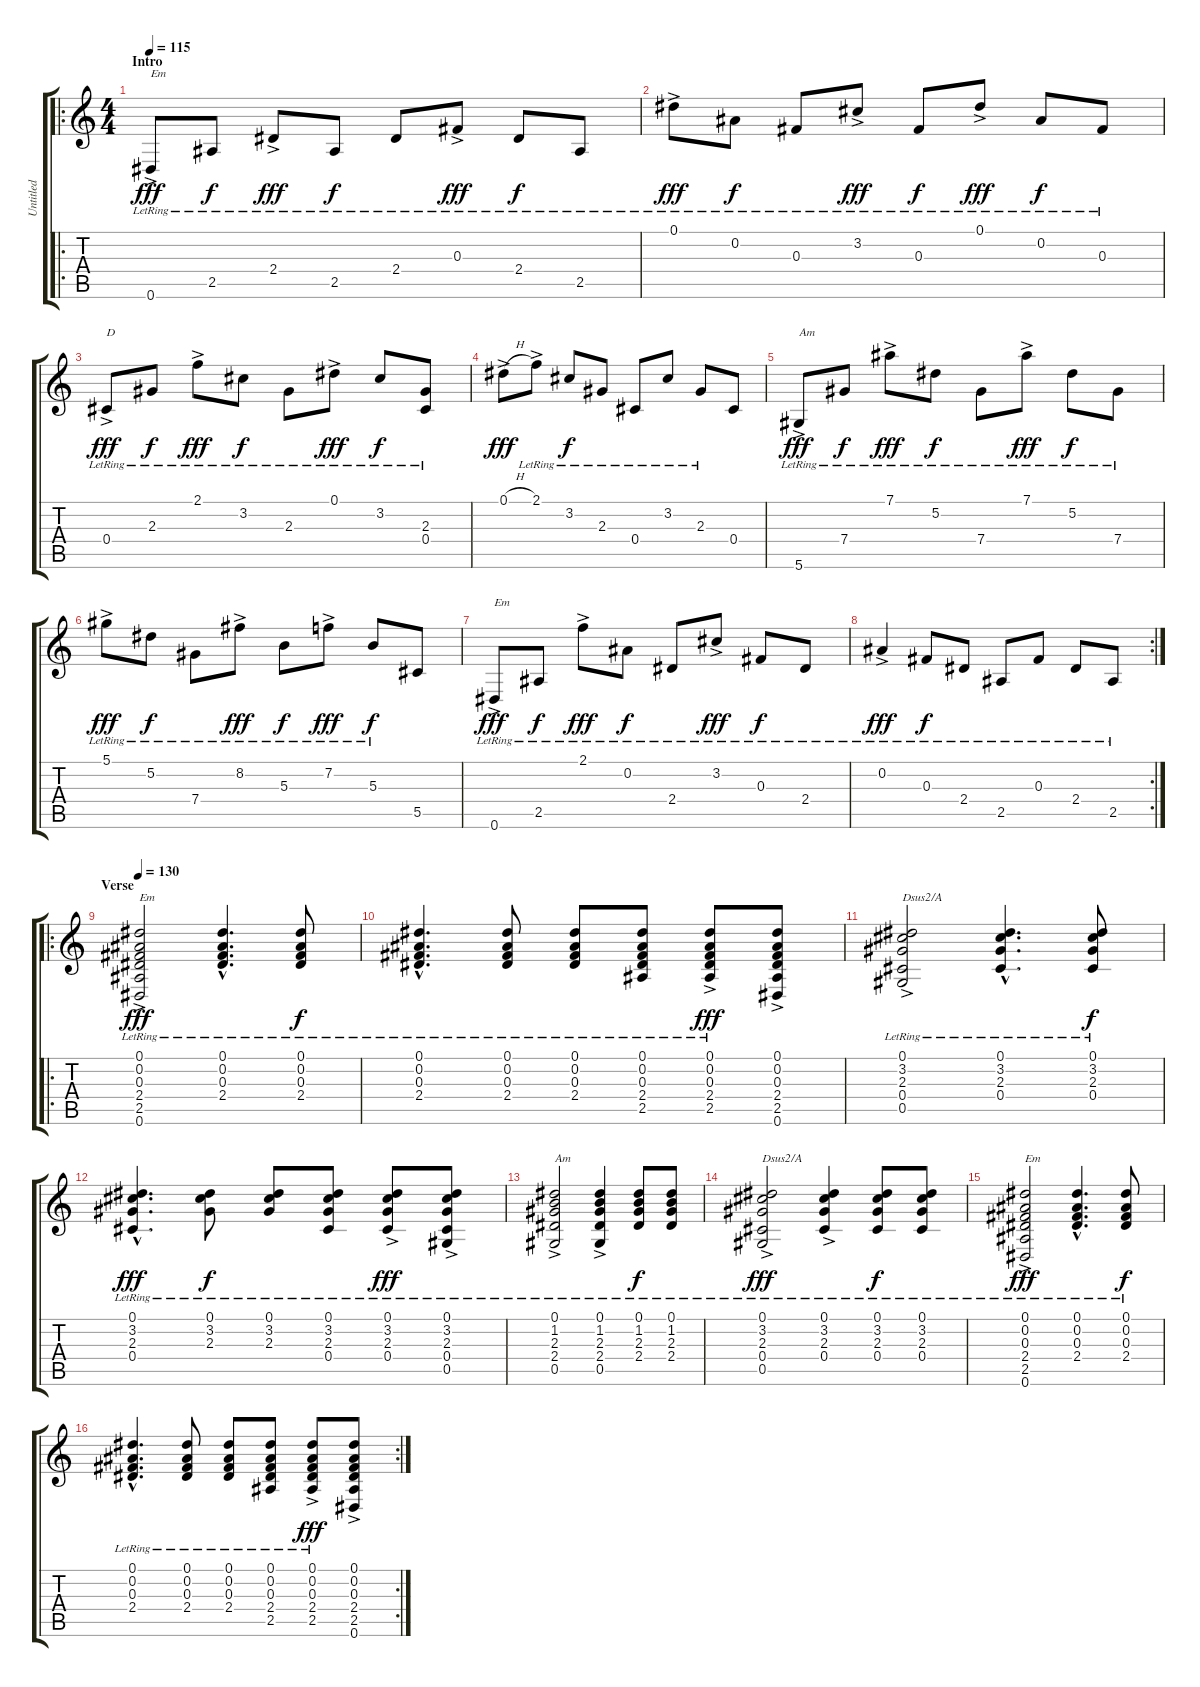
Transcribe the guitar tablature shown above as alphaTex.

\track ("Untitled" "Untitled") {instrument acousticguitarsteel}
\staff {score tabs}
\tuning (Eb4 Bb3 Gb3 Db3 Ab2 Eb2) {hide}
\ro
\ts (4 4)
\section ("" "Intro")
\tempo 115
\clef g2
\ks c
0.6{ac lr}.8{txt "Em" dy fff instrument acousticguitarsteel} 2.5{lr}.8{dy f} 2.4{ac lr}.8{dy fff} 2.5{lr}.8{dy f} 2.4{lr}.8 0.3{ac lr}.8{dy fff} 2.4{lr}.8{dy f} 2.5{lr}.8 |
0.1{ac lr}.8{dy fff} 0.2{lr}.8{dy f} 0.3{lr}.8 3.2{ac lr}.8{dy fff} 0.3{lr}.8{dy f} 0.1{ac lr}.8{dy fff} 0.2{lr}.8{dy f} 0.3{lr}.8 |
0.4{ac lr}.8{txt "D" dy fff} 2.3{lr}.8{dy f} 2.1{ac lr}.8{dy fff} 3.2{lr}.8{dy f} 2.3{lr}.8 0.1{ac lr}.8{dy fff} 3.2{lr}.8{dy f} (2.3{lr} 0.4{lr}).8 |
0.1{h ac}.8{dy fff} 2.1{ac lr}.8 3.2{lr}.8{dy f} 2.3{lr}.8 0.4{lr}.8 3.2{lr}.8 2.3{lr}.8 0.4.8 |
5.6{ac lr}.8{txt "Am" dy fff} 7.4{lr}.8{dy f} 7.1{ac lr}.8{dy fff} 5.2{lr}.8{dy f} 7.4{lr}.8 7.1{ac lr}.8{dy fff} 5.2{lr}.8{dy f} 7.4{lr}.8 |
5.1{ac lr}.8{dy fff} 5.2{lr}.8{dy f} 7.4{lr}.8 8.2{ac lr}.8{dy fff} 5.3{lr}.8{dy f} 7.2{ac lr}.8{dy fff} 5.3{lr}.8{dy f} 5.5.8 |
0.6{ac lr}.8{txt "Em" dy fff} 2.5{lr}.8{dy f} 2.1{ac lr}.8{dy fff} 0.2{lr}.8{dy f} 2.4{lr}.8 3.2{ac lr}.8{dy fff} 0.3{lr}.8{dy f} 2.4{lr}.8 |
\rc 2
0.2{ac lr}.4{dy fff} 0.3{lr}.8{dy f} 2.4{lr}.8 2.5{lr}.8 0.3{lr}.8 2.4{lr}.8 2.5{lr}.8 |
\ro
\section ("" "Verse")
\tempo 130
(0.1{lr} 0.2{ac lr} 0.3{ac lr} 2.4{lr} 2.5{ac lr} 0.6{ac lr}).2{txt "Em" dy fff} (0.1{hac lr} 0.2{hac lr} 0.3{hac lr} 2.4{hac lr}).4{d} (0.1{lr} 0.2{lr} 0.3{lr} 2.4{lr}).8{dy f} |
(0.1{hac lr} 0.2{hac lr} 0.3{hac lr} 2.4{hac lr}).4{d} (0.1{lr} 0.2{lr} 0.3{lr} 2.4{lr}).8 (0.1{lr} 0.2{lr} 0.3{lr} 2.4{lr}).8 (0.1{lr} 0.2{lr} 0.3{lr} 2.4{lr} 2.5{lr}).8 (0.1{lr} 0.2{ac lr} 0.3{ac lr} 2.4{ac lr} 2.5{lr}).8{dy fff} (0.1{ac} 0.2{ac} 0.3{ac} 2.4{ac} 2.5{ac} 0.6).8 |
(0.1{ac lr} 3.2{ac lr} 2.3{ac lr} 0.4{ac lr} 0.5{ac lr}).2{txt "Dsus2/A"} (0.1{hac lr} 3.2{hac lr} 2.3{hac lr} 0.4{hac lr}).4{d} (0.1{lr} 3.2{lr} 2.3{lr} 0.4{lr}).8{dy f} |
(0.1{hac lr} 3.2{hac lr} 2.3{hac lr} 0.4{hac lr}).4{d dy fff} (0.1{lr} 3.2{lr} 2.3{lr}).8{dy f} (0.1{lr} 3.2{lr} 2.3{lr}).8 (0.1{lr} 3.2{lr} 2.3{lr} 0.4{lr}).8 (0.1{ac lr} 3.2{ac lr} 2.3{ac lr} 0.4{ac lr}).8{dy fff} (0.1{lr} 3.2{ac lr} 2.3{ac lr} 0.4{ac lr} 0.5{ac lr}).8 |
(0.1{ac lr} 1.2{ac lr} 2.3{ac lr} 2.4{ac lr} 0.5{ac lr}).2{txt "Am"} (0.1{ac lr} 1.2{ac lr} 2.3{ac lr} 2.4{ac lr} 0.5{ac lr}).4 (0.1{lr} 1.2{lr} 2.3{lr} 2.4{lr}).8{dy f} (0.1{lr} 1.2{lr} 2.3{lr} 2.4{lr}).8 |
(0.1{ac lr} 3.2{ac lr} 2.3{ac lr} 0.4{ac lr} 0.5{ac lr}).2{txt "Dsus2/A" dy fff} (0.1{ac lr} 3.2{ac lr} 2.3{ac lr} 0.4{ac lr}).4 (0.1{lr} 3.2{lr} 2.3{lr} 0.4{lr}).8{dy f} (0.1{lr} 3.2{lr} 2.3{lr} 0.4{lr}).8 |
(0.1{lr} 0.2{ac lr} 0.3{ac lr} 2.4{lr} 2.5{ac lr} 0.6{ac lr}).2{txt "Em" dy fff} (0.1{hac lr} 0.2{hac lr} 0.3{hac lr} 2.4{hac lr}).4{d} (0.1{lr} 0.2{lr} 0.3{lr} 2.4{lr}).8{dy f} |
\rc 2
(0.1{hac lr} 0.2{hac lr} 0.3{hac lr} 2.4{hac lr}).4{d} (0.1{lr} 0.2{lr} 0.3{lr} 2.4{lr}).8 (0.1{lr} 0.2{lr} 0.3{lr} 2.4{lr}).8 (0.1{lr} 0.2{lr} 0.3{lr} 2.4{lr} 2.5{lr}).8 (0.1{lr} 0.2{ac lr} 0.3{ac lr} 2.4{ac lr} 2.5{lr}).8{dy fff} (0.1{ac} 0.2{ac} 0.3{ac} 2.4{ac} 2.5{ac} 0.6).8
